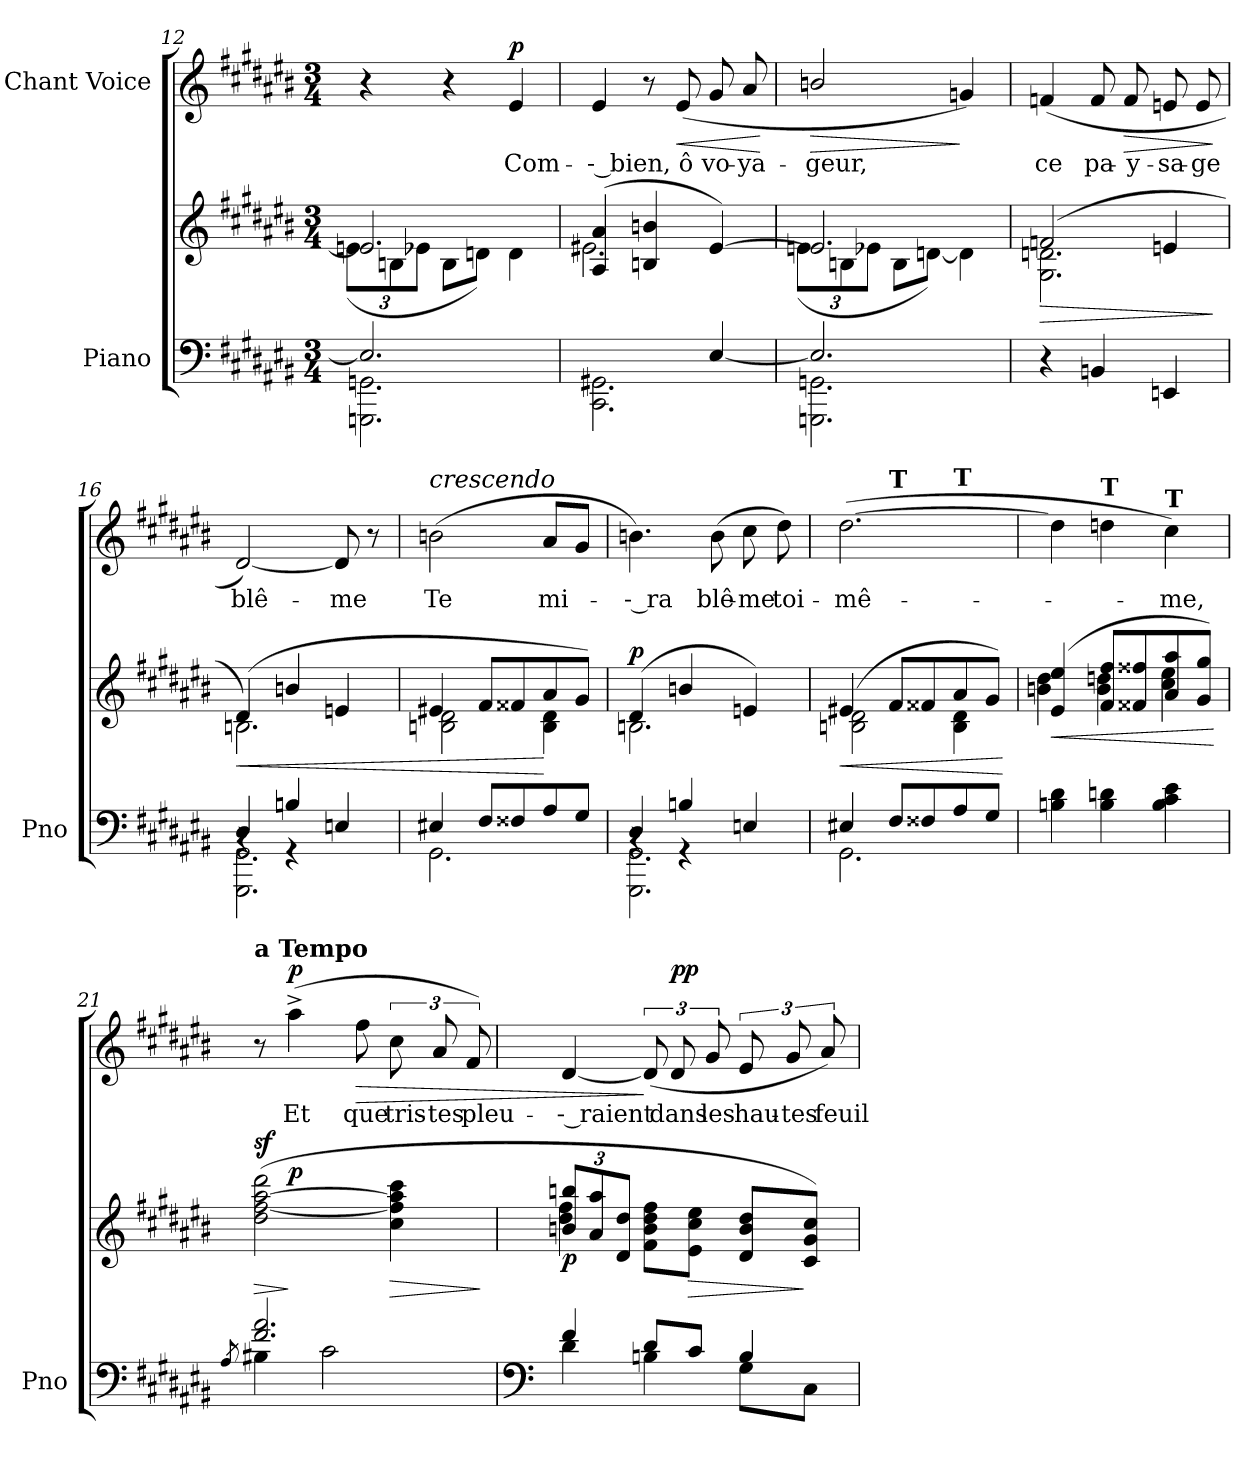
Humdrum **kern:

**kern	**kern	**dynam	**kern	**text	**dynam
*part2	*part2	*part2	*part1	*part1	*part1
*staff3	*staff2	*staff2/3	*staff1	*staff1	*staff1
*I"Piano	*	*	*I"Chant Voice	*	*
*I'Pno	*	*	*	*	*
*clefF4	*clefG2	*	*clefG2	*	*
*k[f#c#g#d#a#e#b#]	*k[f#c#g#d#a#e#b#]	*	*k[f#c#g#d#a#e#b#]	*	*
*M3/4	*M3/4	*	*M3/4	*	*
=12	=12	=12	=12	=12	=12
*^	*^	*	*	*	*
*	*	*	*Xbrackettup	*	*	*	*
2.E#/]	2.GGGn\ 2.GGn\	2.e#/]	(>12en\L	.	4r	.	.
.	.	.	12Bn\	.	.	.	.
.	.	.	12e-X\J	.	.	.	.
.	.	.	8B\L	.	4r	.	.
.	.	.	8dn\J)	.	.	.	.
!	!	!	!	!	!	!LO:LY:b	!LO:DY:a
.	.	.	4d\	.	4e#/	Com-	p
!!LO:PB:g=z
=13	=13	=13	=13	=13	=13	=13	=13
!	!	!	!	!	!	!LO:LY:b	!
2.CC#\ 2.GG#X\	2ryy	(>(<4A#/ 4a#/	2.e#X\	.	4e#/	-- bien,	.
.	.	4Bn/ 4bn/	.	.	8r	.	.
!	!	!	!	!	!	!LO:LY:b	!LO:HP:b
.	.	.	.	.	(>8e#/	ô	<
!	!	!	!	!	!	!LO:LY:b	!
.	[4E#/)	[4e#/)	.	.	8g#/	vo-	.
!	!	!	!	!	!	!LO:LY:b	!
.	.	.	.	.	8a#/	-ya-	.
*v	*v	*	*	*	*	*	*
*	*v	*v	*	*	*	*
.	.	.	.	.	[
=14	=14	=14	=14	=14	=14
*^	*^	*	*	*	*
!	!	!	!	!	!	!LO:LY:b	!LO:HP:b
2.E#/]	2.GGGn\ 2.GGn\	2.e#/]	(>12en\L	.	2bn/	-geur,	>
.	.	.	12Bn\	.	.	.	.
.	.	.	12e-X\J	.	.	.	.
.	.	.	8B\L	.	.	.	.
.	.	.	[8dn\J)	.	.	.	.
.	.	.	4d\]	.	4gn/)	.	]
*v	*v	*	*	*	*	*	*
=15	=15	=15	=15	=15	=15	=15
!	!	!	!LO:HP:b	!	!LO:LY:b	!
4r	(>2fn/	2.G#\ 2.dn\	>	(>4fn/	ce	.
!	!	!	!	!	!LO:LY:b	!
4BBn/	.	.	.	8f/	pa-	.
!	!	!	!	!	!LO:LY:b	!LO:HP:b
.	.	.	.	8f/	-y-	>
!	!	!	!	!	!LO:LY:b	!
4EEn/	4en/	.	.	8en/	-sa-	.
!	!	!	!	!	!LO:LY:b	!
.	.	.	.	8e/	-ge	.
*	*v	*v	*	*	*	*
.	.	]	.	.	]
=16	=16	=16	=16	=16	=16
*^	*	*	*	*	*
*	*^	*	*	*	*	*
!	!	!	!	!LO:HP:b	!	!LO:LY:b	!
*	*	*	*^	*	*	*	*
4rBB	4D#/	2.GGG#\ 2.GG#\	(>4d#/)	2.Bn\	<	[2d#/)	blê-	.
4rGG	4Bn/	.	4bn/	.	.	.	.	.
!	!	!	!	!	!	!	!LO:LY:b	!
4En/	4ryy	.	4en/	.	.	8d#/]	-me	.
.	.	.	.	.	.	8r	.	.
*	*v	*v	*	*	*	*	*	*
=17	=17	=17	=17	=17	=17	=17	=17
!	!	!	!	!	!LO:TX:a:i:t=crescendo	!	!
!	!	!	!	!	!	!LO:LY:b	!
4E#X/	2.GG#\	4e#X/	2Bn\ 2d#\	.	(>2bn\	Te	.
8F#/L	.	8f#/L	.	.	.	.	.
8F##X/	.	8f##X/	.	.	.	.	.
!	!	!	!	!	!	!LO:LY:b	!
8A#/	.	8a#/	4B\ 4d#\	[	8a#/L	mi-	.
8G#/J	.	8g#/J)	.	.	8g#/J	.	.
!!LO:LB:g=z
=18	=18	=18	=18	=18	=18	=18	=18
*	*^	*	*	*	*	*	*
!	!	!	!	!	!LO:DY:a	!	!LO:LY:b	!
4rBB	4D#/	2.GGG#\ 2.GG#\	(>4d#/	2.Bn\	p	4.bn\)	-- ra	.
4rGG	4Bn/	.	4bn/	.	.	.	.	.
!	!	!	!	!	!	!	!LO:LY:b	!
.	.	.	.	.	.	(>8b\	blê-	.
!	!	!	!	!	!	!	!LO:LY:b	!
4En/	4ryy	.	4en/)	.	.	8cc#\	-me	.
!	!	!	!	!	!	!	!LO:LY:b	!
.	.	.	.	.	.	8dd#\)	toi-	.
*	*v	*v	*	*	*	*	*	*
=19	=19	=19	=19	=19	=19	=19	=19
!	!	!	!	!	!LO:TX:a:B:t=T	!	!
!	!	!	!	!	!LO:TX:a:i:t=un  poco  stringendo	!	!
!	!	!	!	!LO:HP:b	!	!LO:LY:b	!
*	*	*	*	*	*^	*	*
*	*	*	*	*	*	*^	*	*
4E#X/	2.GG#\	(>4e#X/	2Bn\ 2d#\	<	(>[2.dd#\	4ryy	2ryy	-mê-	.
!	!	!	!	!	!	!LO:TX:a:B:t=T	!	!	!
8F#/L	.	8f#/L	.	.	.	2ryy	.	.	.
8F##X/	.	8f##X/	.	.	.	.	.	.	.
!	!	!	!	!	!	!	!LO:TX:a:B:t=T	!	!
8A#/	.	8a#/	4B\ 4d#\	.	.	.	4ryy	.	.
8G#/J	.	8g#/J)	.	.	.	.	.	.	.
*v	*v	*	*	*	*	*	*	*	*
*	*v	*v	*	*	*	*	*	*
.	.	[	.	.	.	.	.
=20	=20	=20	=20	=20	=20	=20	=20
!	!	!	!LO:TX:a:B:t=T	!	!	!	!
!	!	!LO:HP:b	!	!	!	!	!
*	*^	*	*v	*v	*v	*	*
4Bn\ 4d#\	(>4e#/ 4ee#/	4bn\ 4dd#\	<	4dd#\]	.	.
!	!	!	!	!LO:TX:a:B:t=T	!	!
4B\ 4dn\	8f#/ 8ff#/L	4b\ 4ddn\	.	4ddn\	.	.
.	8f##X/ 8ff##X/	.	.	.	.	.
!	!	!	!	!LO:TX:a:B:t=T	!	!
!	!	!	!	!	!LO:LY:b	!
4B\ 4c#\ 4e#\	8a#/ 8aa#/	4cc#\ 4ee#\	.	4cc#\)	-me,	.
.	8g#/ 8gg#/J)	.	.	.	.	.
*	*v	*v	*	*	*	*
.	.	[	.	.	.
=21	=21	=21	=21	=21	=21
*^	*	*	*	*	*
.	8qA#/	.	.	.	.	.
!	!	!	!	!LO:TX:a:B:t=a Tempo	!	!
!	!	!	!LO:HP:b	!	!	!
*	*	*^	*	*	*	*
!	!	!	!	!LO:DY:n=1:a	!	!	!
2.f#/ 2.a#/	4B#X\	(>2dd#\ [2ff#\ [2aa#\ 2ddd#\	8rcyy	> sf	8r	.	.
!	!	!	!	!LO:DY:n=2:a	!	!LO:LY:b	!LO:DY:a
.	.	.	8rcyy	] p	(>4aa#^\	Et	p
.	2c#\	.	2rAyy	.	.	.	.
!	!	!	!	!	!	!LO:LY:b	!LO:HP:b
.	.	.	.	.	8ff#\	que	>
!	!	!	!	!LO:HP:b	!	!LO:LY:b	!
.	.	4cc#\ 4ff#\] 4aa#\] 4ccc#\	.	>	12cc#\	tris-	.
!	!	!	!	!	!	!LO:LY:b	!
.	.	.	.	.	12a#/	-tes	.
!	!	!	!	!	!	!LO:LY:b	!
.	.	.	.	.	12f#/)	pleu-	.
*v	*v	*	*	*	*	*	*
*	*v	*v	*	*	*	*
.	.	]	.	.	.
!!LO:LB:g=z
=22	=22	=22	=22	=22	=22
*clefF4	*	*	*	*	*
*^	*^	*	*	*	*
!	!	!	!	!LO:DY:b	!	!LO:LY:b	!
4f#/	4d#\	12bn/ 12bbn/L	4dd#\ 4ff#\	p	[4d#/	-- raient	.
.	.	12a#/ 12aa#/	.	.	.	.	.
.	.	12d#/ 12dd#/J	.	.	.	.	.
8d#/L	4Bn\	8f#\ 8b\ 8dd#\ 8ff#\L	2ryy	.	(>12d#/]	.	]
!	!	!	!	!	!	!LO:LY:b	!LO:DY:a
.	.	.	.	.	12d#/	dans	pp
!	!	!	!	!LO:HP:b	!	!	!
8c#/J	.	8e#\ 8cc#\ 8ee#\J	.	>	.	.	.
!	!	!	!	!	!	!LO:LY:b	!
.	.	.	.	.	12g#/	les	.
!	!	!	!	!	!	!LO:LY:b	!
4B/	8G#\L	8d#/ 8b/ 8dd#/L	.	.	12e#/	hau-	.
!	!	!	!	!	!	!LO:LY:b	!
.	.	.	.	.	12g#/	-tes	.
.	8C#\J	8c#/ 8g#/ 8cc#/J)	.	]	.	.	.
!	!	!	!	!	!	!LO:LY:b	!
.	.	.	.	.	12a#/)	feuil-	.
*v	*v	*	*	*	*	*	*
*	*v	*v	*	*	*	*
=	=	=	=	=	=
*-	*-	*-	*-	*-	*-
